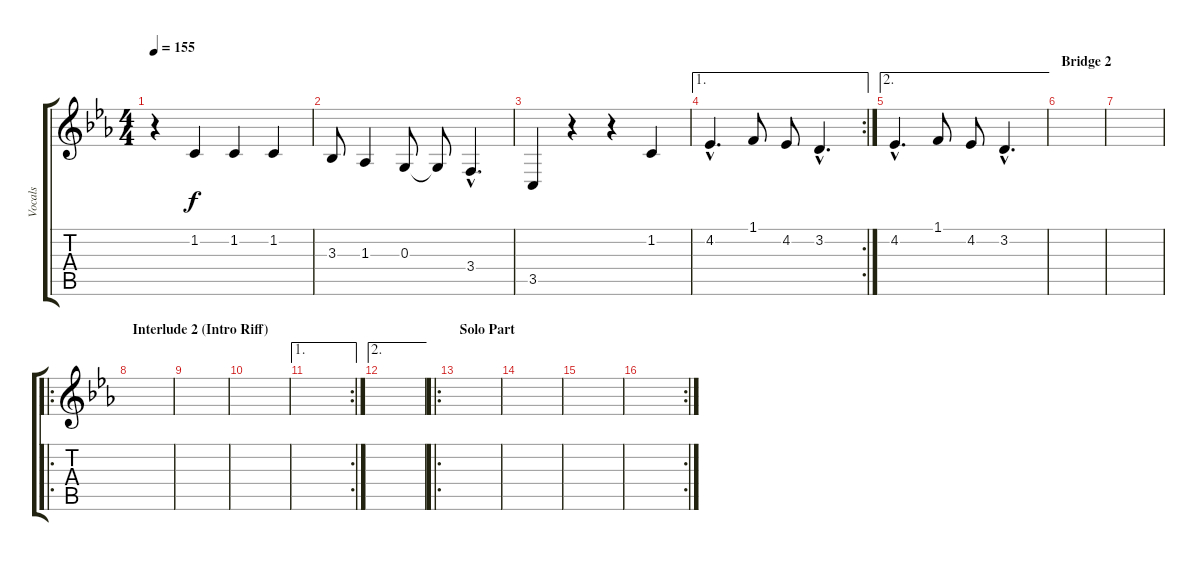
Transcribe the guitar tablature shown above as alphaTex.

\track ("Vocals" "Vocals") {instrument cello}
\staff {score tabs}
\tuning (E4 B3 G3 D3 A2 E2) {hide}
\ts (4 4)
\tempo 155
\clef g2
\ks cminor
r.4{dy f} 1.2.4 1.2.4 1.2.4 |
3.3.8 1.3.4 0.3.8 0.3{t}.8 3.4{hac}.4{d} |
3.5.4 r.4 r.4 1.2.4 |
\ae 1
\rc 2
4.2{hac}.4{d} 1.1.8 4.2.8 3.2{hac}.4{d} |
\ae 2
4.2{hac}.4{d} 1.1.8 4.2.8 3.2{hac}.4{d} |
\section ("" "Bridge 2")
|
|
\ro
\section ("" "Interlude 2 (Intro Riff)")
|
|
|
\ae 1
\rc 2
|
\ae 2
|
\ro
\section ("" "Solo Part")
|
|
|
\rc 2
